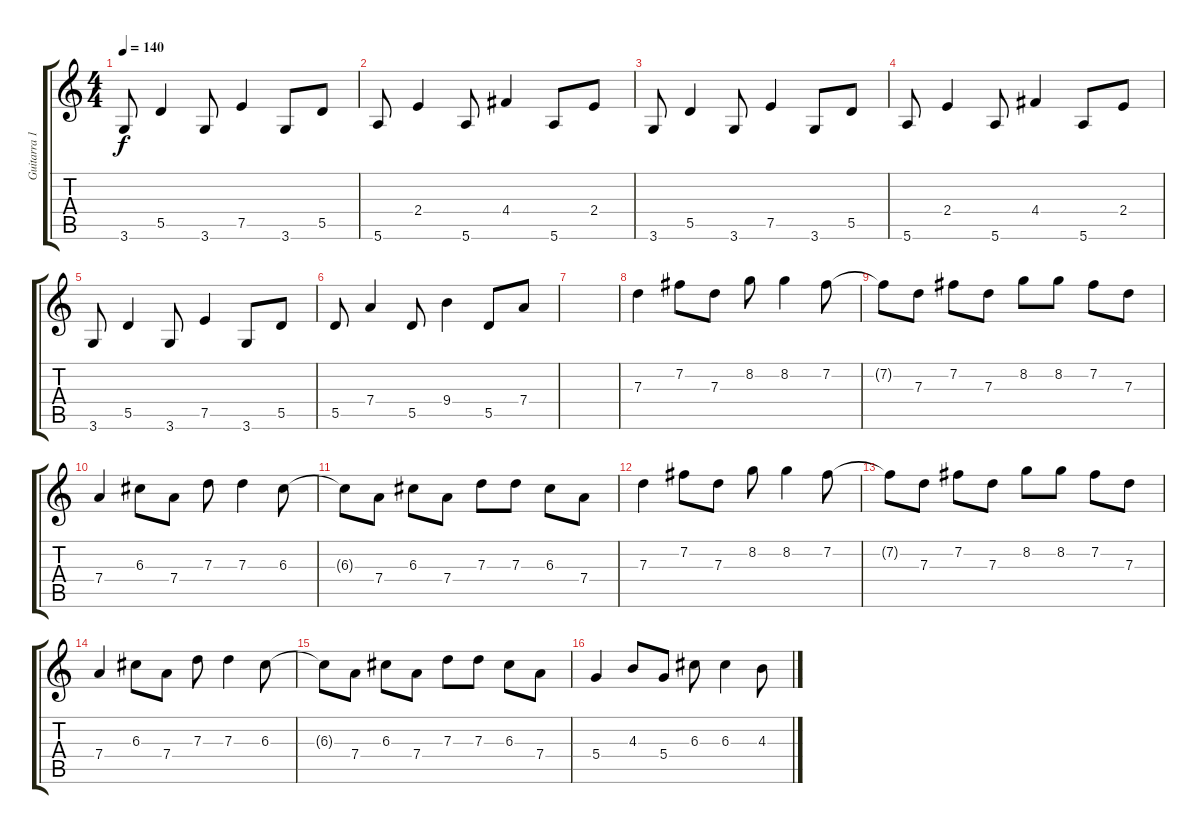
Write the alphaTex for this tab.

\track ("Guitarra 1 Electrica" "Guitarra 1") {instrument distortionguitar}
\staff {score tabs}
\tuning (E4 B3 G3 D3 A2 E2) {hide}
\ts (4 4)
\tempo 140
\clef g2
\ks c
3.6.8{dy f} 5.5.4 3.6.8 7.5.4 3.6.8 5.5.8 |
5.6.8 2.4.4 5.6.8 4.4.4 5.6.8 2.4.8 |
3.6.8 5.5.4 3.6.8 7.5.4 3.6.8 5.5.8 |
5.6.8 2.4.4 5.6.8 4.4.4 5.6.8 2.4.8 |
3.6.8 5.5.4 3.6.8 7.5.4 3.6.8 5.5.8 |
5.5.8 7.4.4 5.5.8 9.4.4 5.5.8 7.4.8 |
|
7.3.4 7.2.8 7.3.8 8.2.8 8.2.4 7.2.8 |
7.2{t}.8 7.3.8 7.2.8 7.3.8 8.2.8 8.2.8 7.2.8 7.3.8 |
7.4.4 6.3.8 7.4.8 7.3.8 7.3.4 6.3.8 |
6.3{t}.8 7.4.8 6.3.8 7.4.8 7.3.8 7.3.8 6.3.8 7.4.8 |
7.3.4 7.2.8 7.3.8 8.2.8 8.2.4 7.2.8 |
7.2{t}.8 7.3.8 7.2.8 7.3.8 8.2.8 8.2.8 7.2.8 7.3.8 |
7.4.4 6.3.8 7.4.8 7.3.8 7.3.4 6.3.8 |
6.3{t}.8 7.4.8 6.3.8 7.4.8 7.3.8 7.3.8 6.3.8 7.4.8 |
5.4.4 4.3.8 5.4.8 6.3.8 6.3.4 4.3.8
